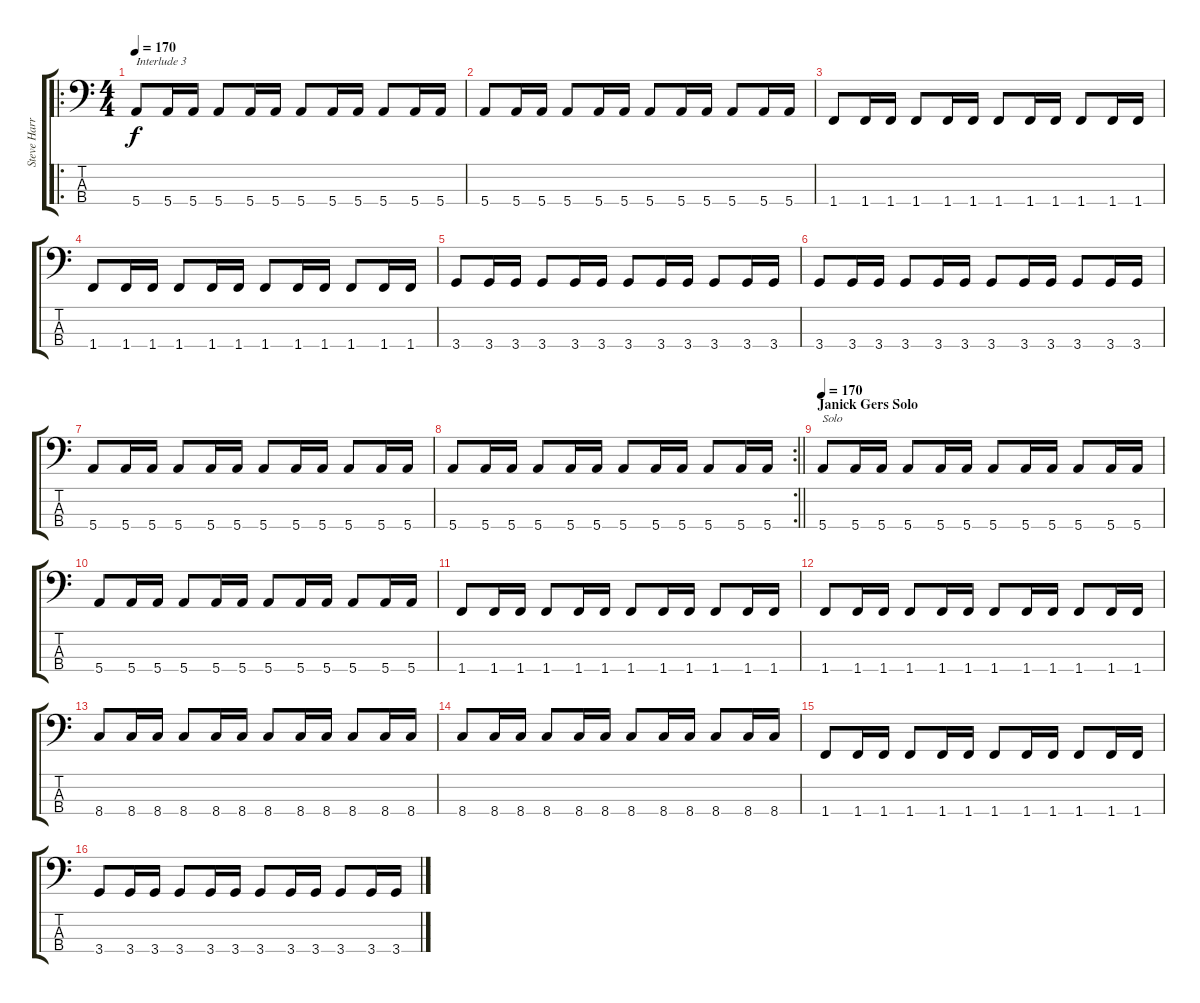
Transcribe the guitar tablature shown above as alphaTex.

\track ("Steve Harris" "Steve Harr") {instrument electricbassfinger}
\staff {score tabs}
\tuning (G2 D2 A1 E1) {hide}
\ro
\ts (4 4)
\tempo 170
\clef f4
\ks c
5.4.8{txt "Interlude 3" dy f} 5.4.16 5.4.16 5.4.8 5.4.16 5.4.16 5.4.8 5.4.16 5.4.16 5.4.8 5.4.16 5.4.16 |
5.4.8 5.4.16 5.4.16 5.4.8 5.4.16 5.4.16 5.4.8 5.4.16 5.4.16 5.4.8 5.4.16 5.4.16 |
1.4.8 1.4.16 1.4.16 1.4.8 1.4.16 1.4.16 1.4.8 1.4.16 1.4.16 1.4.8 1.4.16 1.4.16 |
1.4.8 1.4.16 1.4.16 1.4.8 1.4.16 1.4.16 1.4.8 1.4.16 1.4.16 1.4.8 1.4.16 1.4.16 |
3.4.8 3.4.16 3.4.16 3.4.8 3.4.16 3.4.16 3.4.8 3.4.16 3.4.16 3.4.8 3.4.16 3.4.16 |
3.4.8 3.4.16 3.4.16 3.4.8 3.4.16 3.4.16 3.4.8 3.4.16 3.4.16 3.4.8 3.4.16 3.4.16 |
5.4.8 5.4.16 5.4.16 5.4.8 5.4.16 5.4.16 5.4.8 5.4.16 5.4.16 5.4.8 5.4.16 5.4.16 |
\rc 2
\barLineRight lightlight
5.4.8 5.4.16 5.4.16 5.4.8 5.4.16 5.4.16 5.4.8 5.4.16 5.4.16 5.4.8 5.4.16 5.4.16 |
\section ("" "Janick Gers Solo")
\tempo 170
5.4.8{txt "Solo"} 5.4.16 5.4.16 5.4.8 5.4.16 5.4.16 5.4.8 5.4.16 5.4.16 5.4.8 5.4.16 5.4.16 |
5.4.8 5.4.16 5.4.16 5.4.8 5.4.16 5.4.16 5.4.8 5.4.16 5.4.16 5.4.8 5.4.16 5.4.16 |
1.4.8 1.4.16 1.4.16 1.4.8 1.4.16 1.4.16 1.4.8 1.4.16 1.4.16 1.4.8 1.4.16 1.4.16 |
1.4.8 1.4.16 1.4.16 1.4.8 1.4.16 1.4.16 1.4.8 1.4.16 1.4.16 1.4.8 1.4.16 1.4.16 |
8.4.8 8.4.16 8.4.16 8.4.8 8.4.16 8.4.16 8.4.8 8.4.16 8.4.16 8.4.8 8.4.16 8.4.16 |
8.4.8 8.4.16 8.4.16 8.4.8 8.4.16 8.4.16 8.4.8 8.4.16 8.4.16 8.4.8 8.4.16 8.4.16 |
1.4.8 1.4.16 1.4.16 1.4.8 1.4.16 1.4.16 1.4.8 1.4.16 1.4.16 1.4.8 1.4.16 1.4.16 |
3.4.8 3.4.16 3.4.16 3.4.8 3.4.16 3.4.16 3.4.8 3.4.16 3.4.16 3.4.8 3.4.16 3.4.16
